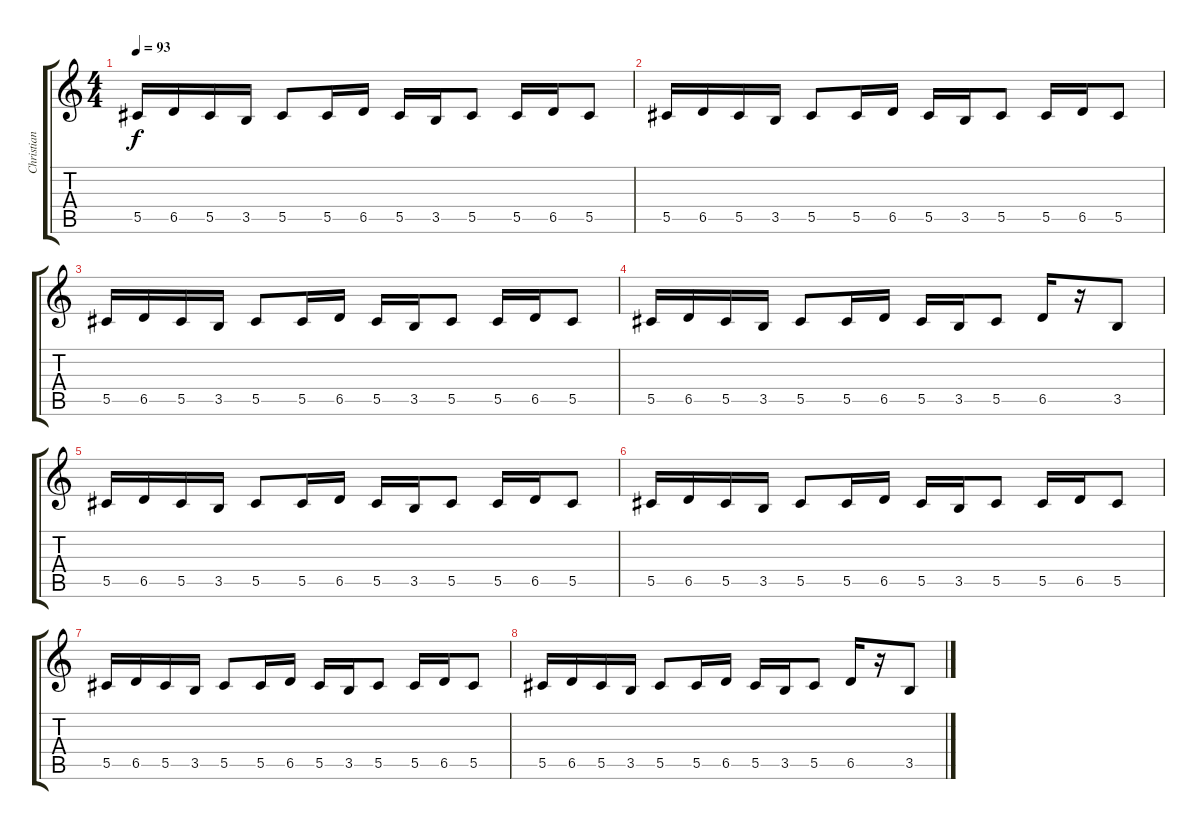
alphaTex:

\track ("Christian \"X-ti\" Bystron" "Christian ") {instrument distortionguitar}
\staff {score tabs}
\tuning (Eb4 Bb3 Gb3 Db3 Ab2 Db2) {hide}
\ts (4 4)
\tempo 93
\clef g2
\ks c
5.5.16{dy f} 6.5.16 5.5.16 3.5.16 5.5.8 5.5.16 6.5.16 5.5.16 3.5.16 5.5.8 5.5.16 6.5.16 5.5.8 |
5.5.16 6.5.16 5.5.16 3.5.16 5.5.8 5.5.16 6.5.16 5.5.16 3.5.16 5.5.8 5.5.16 6.5.16 5.5.8 |
5.5.16 6.5.16 5.5.16 3.5.16 5.5.8 5.5.16 6.5.16 5.5.16 3.5.16 5.5.8 5.5.16 6.5.16 5.5.8 |
5.5.16 6.5.16 5.5.16 3.5.16 5.5.8 5.5.16 6.5.16 5.5.16 3.5.16 5.5.8 6.5.16 r.16 3.5.8 |
5.5.16 6.5.16 5.5.16 3.5.16 5.5.8 5.5.16 6.5.16 5.5.16 3.5.16 5.5.8 5.5.16 6.5.16 5.5.8 |
5.5.16 6.5.16 5.5.16 3.5.16 5.5.8 5.5.16 6.5.16 5.5.16 3.5.16 5.5.8 5.5.16 6.5.16 5.5.8 |
5.5.16 6.5.16 5.5.16 3.5.16 5.5.8 5.5.16 6.5.16 5.5.16 3.5.16 5.5.8 5.5.16 6.5.16 5.5.8 |
5.5.16 6.5.16 5.5.16 3.5.16 5.5.8 5.5.16 6.5.16 5.5.16 3.5.16 5.5.8 6.5.16 r.16 3.5.8
